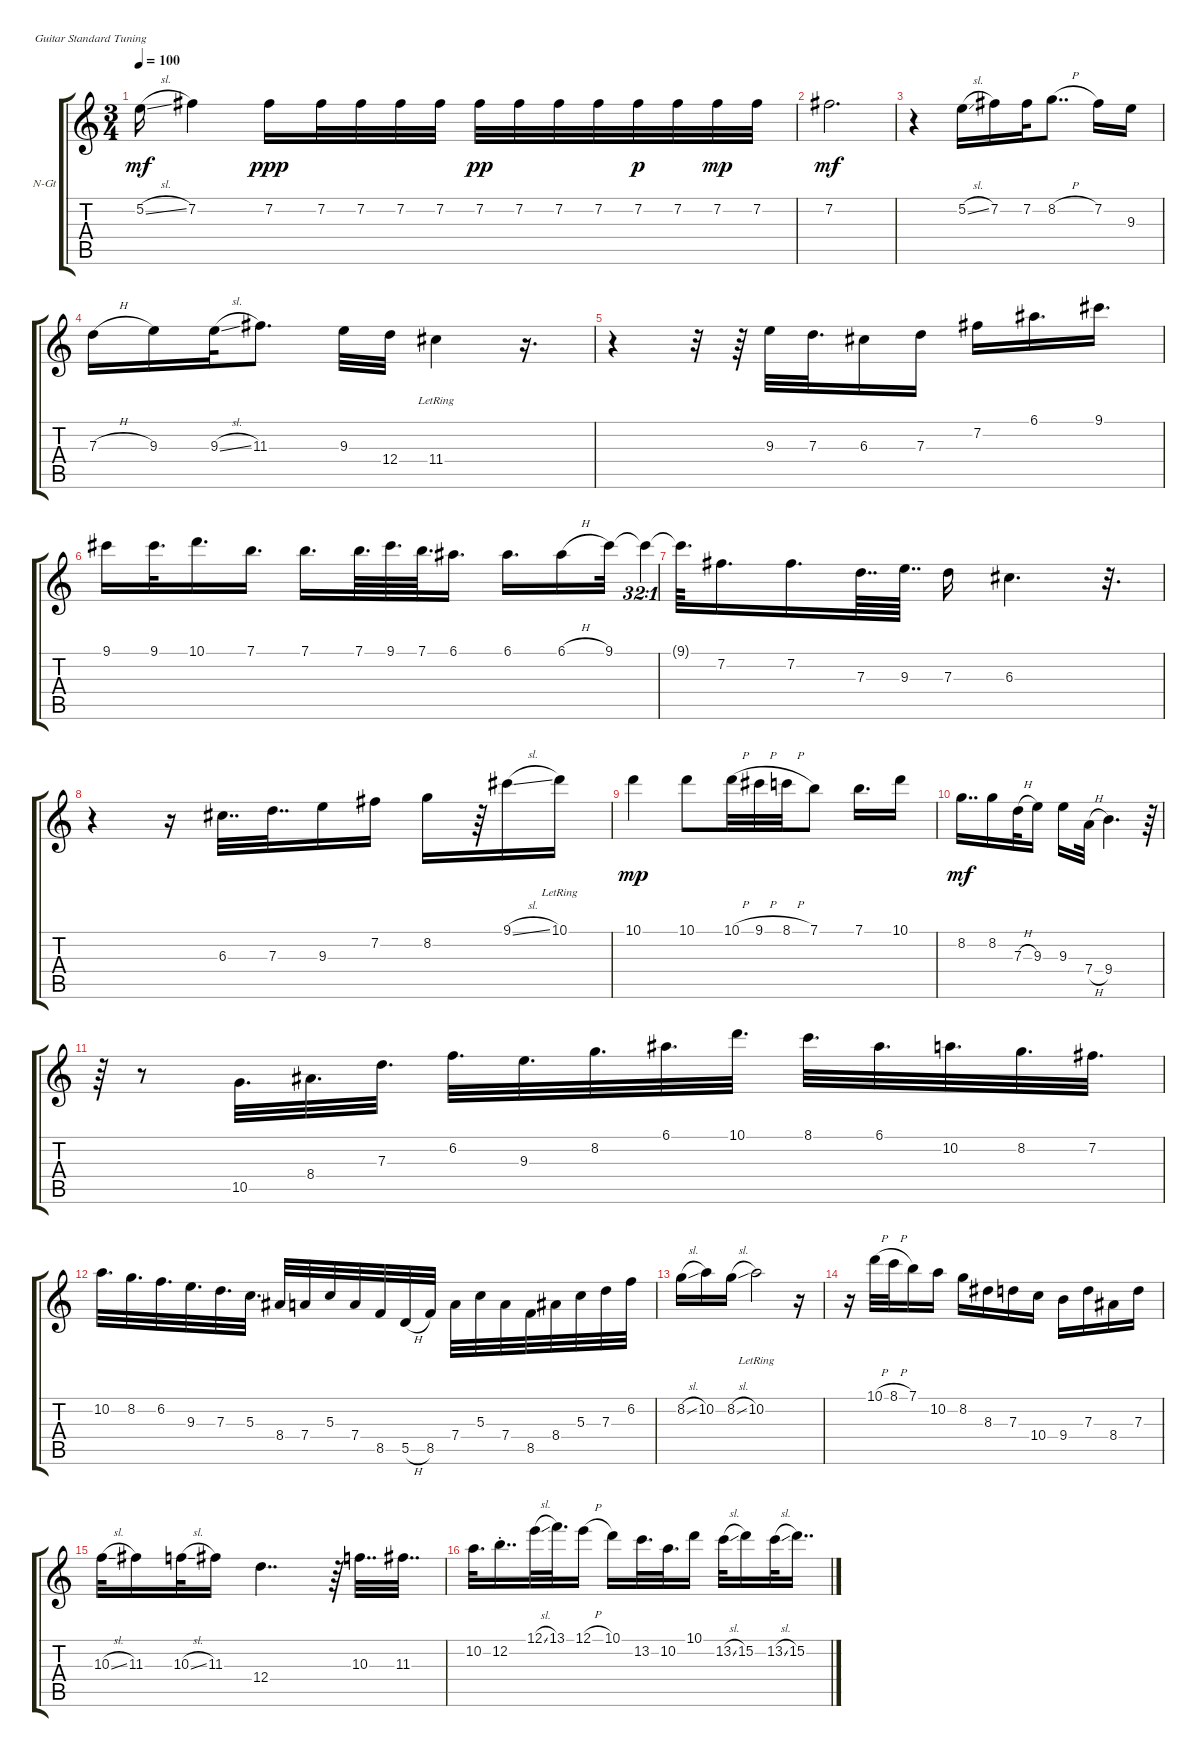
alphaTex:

\defaultSystemsLayout 4
\bracketExtendMode groupsimilarinstruments
\firstSystemTrackNameOrientation horizontal
\otherSystemsTrackNameOrientation horizontal
\track ("Torcuato Mariano" "N-Gt") {instrument acousticguitarnylon}
\staff {score tabs}
\tuning (E4 B3 G3 D3 A2 E2)
\ts (3 4)
\tempo 100
\clef g2
\ks c
5.2{sl}.16{dy mf instrument acousticguitarnylon} 7.2.4 7.2.16{dy ppp} 7.2.32 7.2.32 7.2.32 7.2.32 7.2.32{dy pp} 7.2.32 7.2.32 7.2.32 7.2.32{dy p} 7.2.32 7.2.32{dy mp} 7.2.32 |
7.2.2{d dy mf} |
r.4 5.2{sl}.16 7.2.16 7.2.32 8.2{h}.8{dd} 7.2.16 9.3.16 |
7.3{h}.16 9.3.16 9.3{sl}.32 11.3.8{d} 9.3.32 12.4.32 11.4{lr}.4 r.16{d} |
r.4 r.32 r.64 9.3.32 7.3.32{d} 6.3.16 7.3.16 7.2.16 6.1.16{d} 9.1.16{d} |
9.1.16 9.1.32{d} 10.1.16{d} 7.1.16{d} 7.1.16{d} 7.1.64{d} 9.1.64{d} 7.1.64{d} 6.1.16{d} 6.1.16{d} 6.1{h}.16 9.1.32 9.1{t}.4{tu (32 1)} |
9.1{t}.64{d} 7.2.16{d} 7.2.16{d} 7.3.64{dd} 9.3.64{dd} 7.3.16 6.3.4{d} r.32{d} |
r.4 r.16 6.3.32{dd} 7.3.32{dd} 9.3.16 7.2.16 8.2.16 r.64 9.1{sl}.16 10.1{lr}.16 |
10.1.4{dy mp} 10.1.8 10.1{h}.32 9.1{h}.32 8.1{h}.32 7.1.8 7.1.16{d} 10.1.16 |
8.2.16{dd dy mf} 8.2.16 7.3{h}.32 9.3.16 9.3.16 7.4{h}.32 9.4.4{d} r.64 |
r.64 r.8 10.5.32{d} 8.4.32{d} 7.3.32{d} 6.2.32{d} 9.3.32{d} 8.2.32{d} 6.1.32{d} 10.1.32{d} 8.1.32{d} 6.1.32{d} 10.2.32{d} 8.2.32{d} 7.2.32{d} |
10.2.32{d} 8.2.32{d} 6.2.32{d} 9.3.32{d} 7.3.32{d} 5.3.32{d} 8.4.32 7.4.32 5.3.32 7.4.32 8.5.32 5.5{h}.32 8.5.32 7.4.32 5.3.32 7.4.32 8.5.32 8.4.32 5.3.32 7.3.32 6.2.32 |
8.2{sl}.16 10.2.16 8.2{sl}.16 10.2{lr}.2 r.16 |
r.16 10.1{h}.32 8.1{h}.32 7.1.16 10.2.16 8.2.16 8.3.16 7.3.16 10.4.16 9.4.16 7.3.16 8.4.16 7.3.16 |
10.3{sl}.32 11.3.16 10.3{sl}.32 11.3.16 12.4.4{dd} r.64 10.3.32{dd} 11.3.32{dd} |
10.2.32{d} 12.2{st}.16{dd} 12.1{sl}.32 13.1.32{d} 12.1{h}.16 10.1.16 13.2.32{d} 10.2.32{d} 10.1.16 13.2{sl}.32 15.2.16 13.2{sl}.32 15.2.16{dd}
